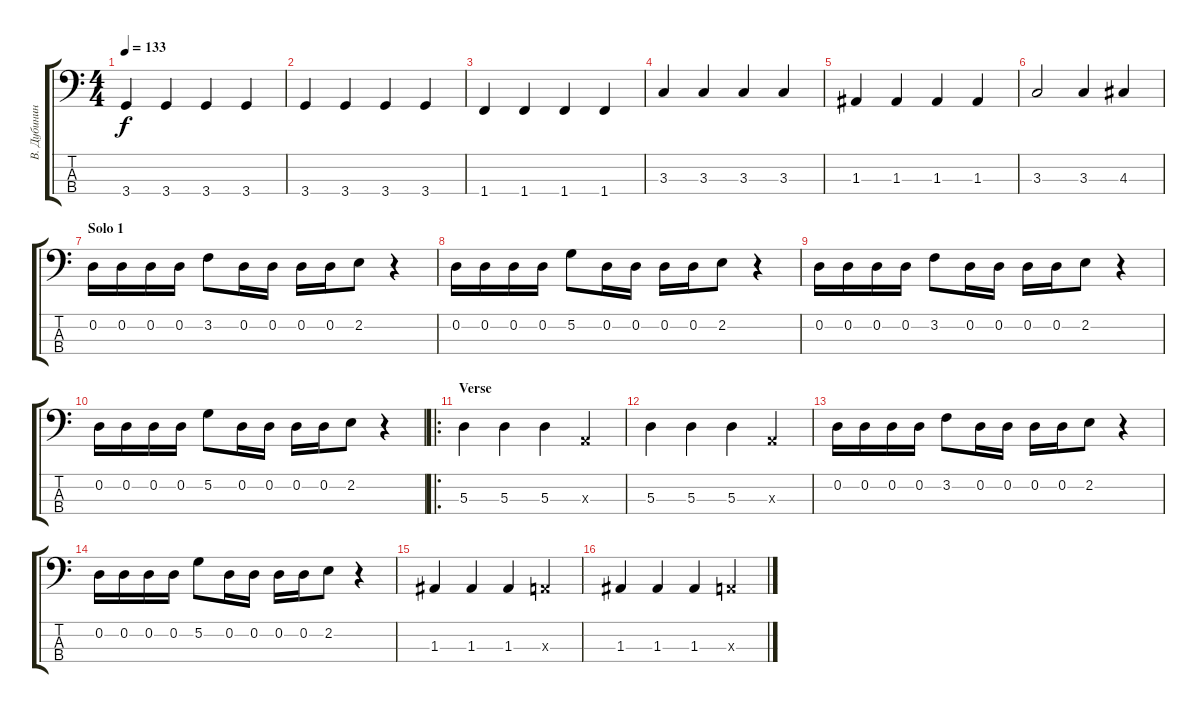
\track ("В. Дубинин " "В. Дубинин") {instrument electricbassfinger}
\staff {score tabs}
\tuning (G2 D2 A1 E1) {hide}
\ts (4 4)
\tempo 133
\clef f4
\ks c
3.4.4{dy f} 3.4.4 3.4.4 3.4.4 |
3.4.4 3.4.4 3.4.4 3.4.4 |
1.4.4 1.4.4 1.4.4 1.4.4 |
3.3.4 3.3.4 3.3.4 3.3.4 |
1.3.4 1.3.4 1.3.4 1.3.4 |
3.3.2 3.3.4 4.3.4 |
\section ("" "Solo 1")
0.2.16 0.2.16 0.2.16 0.2.16 3.2.8 0.2.16 0.2.16 0.2.16 0.2.16 2.2.8 r.4 |
0.2.16 0.2.16 0.2.16 0.2.16 5.2.8 0.2.16 0.2.16 0.2.16 0.2.16 2.2.8 r.4 |
0.2.16 0.2.16 0.2.16 0.2.16 3.2.8 0.2.16 0.2.16 0.2.16 0.2.16 2.2.8 r.4 |
0.2.16 0.2.16 0.2.16 0.2.16 5.2.8 0.2.16 0.2.16 0.2.16 0.2.16 2.2.8 r.4 |
\ro
\section ("" "Verse")
5.3.4 5.3.4 5.3.4 0.3{x}.4 |
5.3.4 5.3.4 5.3.4 0.3{x}.4 |
0.2.16 0.2.16 0.2.16 0.2.16 3.2.8 0.2.16 0.2.16 0.2.16 0.2.16 2.2.8 r.4 |
0.2.16 0.2.16 0.2.16 0.2.16 5.2.8 0.2.16 0.2.16 0.2.16 0.2.16 2.2.8 r.4 |
1.3.4 1.3.4 1.3.4 0.3{x}.4 |
1.3.4 1.3.4 1.3.4 0.3{x}.4
